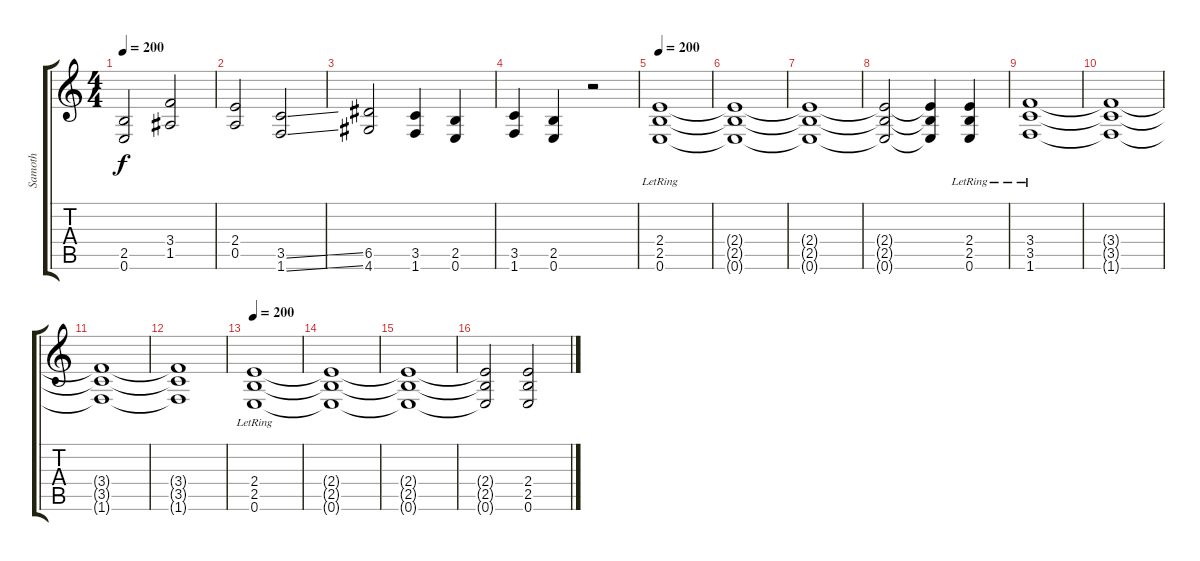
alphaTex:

\track ("Samoth" "Samoth") {instrument distortionguitar}
\staff {score tabs}
\tuning (E4 B3 G3 D3 A2 E2) {hide}
\ts (4 4)
\tempo 200
\clef g2
\ks c
(2.5 0.6).2{dy f} (3.4 1.5).2 |
(2.4 0.5).2 (3.5{ss} 1.6{ss}).2 |
(6.5 4.6).2 (3.5 1.6).4 (2.5 0.6).4 |
(3.5 1.6).4 (2.5 0.6).4 r.2 |
\tempo 200
(2.4{lr} 2.5{lr} 0.6{lr}).1 |
(2.4{t} 2.5{t} 0.6{t}).1 |
(2.4{t} 2.5{t} 0.6{t}).1 |
(2.4{t} 2.5{t} 0.6{t}).2 (2.4{t} 2.5{t} 0.6{t}).4 (2.4{lr} 2.5{lr} 0.6{lr}).4 |
(3.4{lr} 3.5{lr} 1.6{lr}).1 |
(3.4{t} 3.5{t} 1.6{t}).1 |
(3.4{t} 3.5{t} 1.6{t}).1 |
(3.4{t} 3.5{t} 1.6{t}).1 |
\tempo 200
(2.4{lr} 2.5{lr} 0.6{lr}).1 |
(2.4{t} 2.5{t} 0.6{t}).1 |
(2.4{t} 2.5{t} 0.6{t}).1 |
(2.4{t} 2.5{t} 0.6{t}).2 (2.4 2.5 0.6).2
